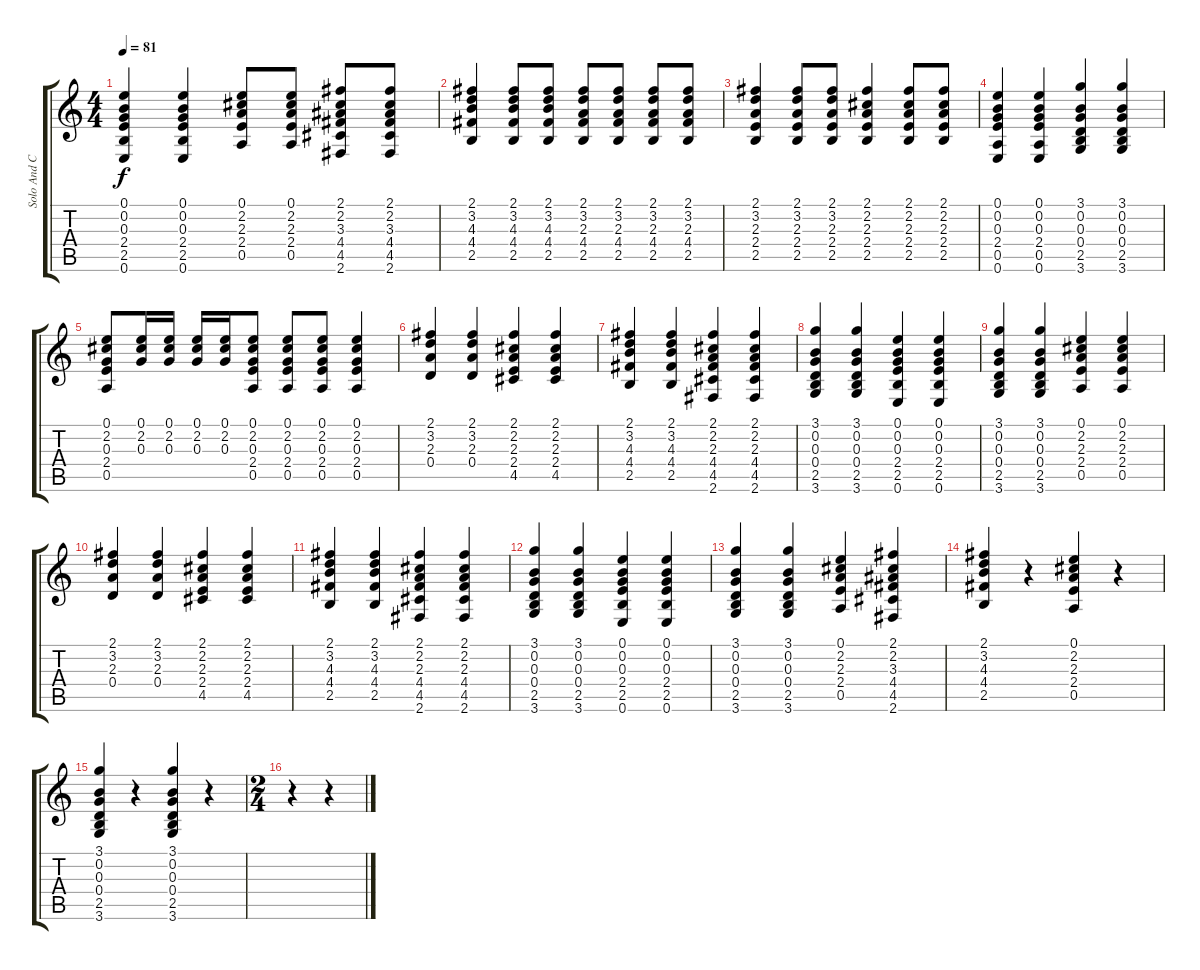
\track ("Solo And Chords" "Solo And C") {instrument acousticguitarnylon}
\staff {score tabs}
\tuning (E4 B3 G3 D3 A2 E2) {hide}
\ts (4 4)
\tempo 81
\clef g2
\ks c
(0.1 0.2 0.3 2.4 2.5 0.6).4{dy f} (0.1 0.2 0.3 2.4 2.5 0.6).4 (0.1 2.2 2.3 2.4 0.5).8 (0.1 2.2 2.3 2.4 0.5).8 (2.1 2.2 3.3 4.4 4.5 2.6).8 (2.1 2.2 3.3 4.4 4.5 2.6).8 |
(2.1 3.2 4.3 4.4 2.5).4 (2.1 3.2 4.3 4.4 2.5).8 (2.1 3.2 4.3 4.4 2.5).8 (2.1 3.2 2.3 4.4 2.5).8 (2.1 3.2 2.3 4.4 2.5).8 (2.1 3.2 2.3 4.4 2.5).8 (2.1 3.2 2.3 4.4 2.5).8 |
(2.1 3.2 2.3 2.4 2.5).4 (2.1 3.2 2.3 2.4 2.5).8 (2.1 3.2 2.3 2.4 2.5).8 (2.1 2.2 2.3 2.4 2.5).4 (2.1 2.2 2.3 2.4 2.5).8 (2.1 2.2 2.3 2.4 2.5).8 |
(0.1 0.2 0.3 2.4 0.5 0.6).4 (0.1 0.2 0.3 2.4 0.5 0.6).4 (3.1 0.2 0.3 0.4 2.5 3.6).4 (3.1 0.2 0.3 0.4 2.5 3.6).4 |
(0.1 2.2 0.3 2.4 0.5).8 (0.1 2.2 0.3).16 (0.1 2.2 0.3).16 (0.1 2.2 0.3).16 (0.1 2.2 0.3).16 (0.1 2.2 0.3 2.4 0.5).8 (0.1 2.2 0.3 2.4 0.5).8 (0.1 2.2 0.3 2.4 0.5).8 (0.1 2.2 0.3 2.4 0.5).4 |
(2.1 3.2 2.3 0.4).4 (2.1 3.2 2.3 0.4).4 (2.1 2.2 2.3 2.4 4.5).4 (2.1 2.2 2.3 2.4 4.5).4 |
(2.1 3.2 4.3 4.4 2.5).4 (2.1 3.2 4.3 4.4 2.5).4 (2.1 2.2 2.3 4.4 4.5 2.6).4 (2.1 2.2 2.3 4.4 4.5 2.6).4 |
(3.1 0.2 0.3 0.4 2.5 3.6).4 (3.1 0.2 0.3 0.4 2.5 3.6).4 (0.1 0.2 0.3 2.4 2.5 0.6).4 (0.1 0.2 0.3 2.4 2.5 0.6).4 |
(3.1 0.2 0.3 0.4 2.5 3.6).4 (3.1 0.2 0.3 0.4 2.5 3.6).4 (0.1 2.2 2.3 2.4 0.5).4 (0.1 2.2 2.3 2.4 0.5).4 |
(2.1 3.2 2.3 0.4).4 (2.1 3.2 2.3 0.4).4 (2.1 2.2 2.3 2.4 4.5).4 (2.1 2.2 2.3 2.4 4.5).4 |
(2.1 3.2 4.3 4.4 2.5).4 (2.1 3.2 4.3 4.4 2.5).4 (2.1 2.2 2.3 4.4 4.5 2.6).4 (2.1 2.2 2.3 4.4 4.5 2.6).4 |
(3.1 0.2 0.3 0.4 2.5 3.6).4 (3.1 0.2 0.3 0.4 2.5 3.6).4 (0.1 0.2 0.3 2.4 2.5 0.6).4 (0.1 0.2 0.3 2.4 2.5 0.6).4 |
(3.1 0.2 0.3 0.4 2.5 3.6).4 (3.1 0.2 0.3 0.4 2.5 3.6).4 (0.1 2.2 2.3 2.4 0.5).4 (2.1 2.2 3.3 4.4 4.5 2.6).4 |
(2.1 3.2 4.3 4.4 2.5).4 r.4 (0.1 2.2 2.3 2.4 0.5).4 r.4 |
(3.1 0.2 0.3 0.4 2.5 3.6).4 r.4 (3.1 0.2 0.3 0.4 2.5 3.6).4 r.4 |
\ts (2 4)
r.4 r.4
